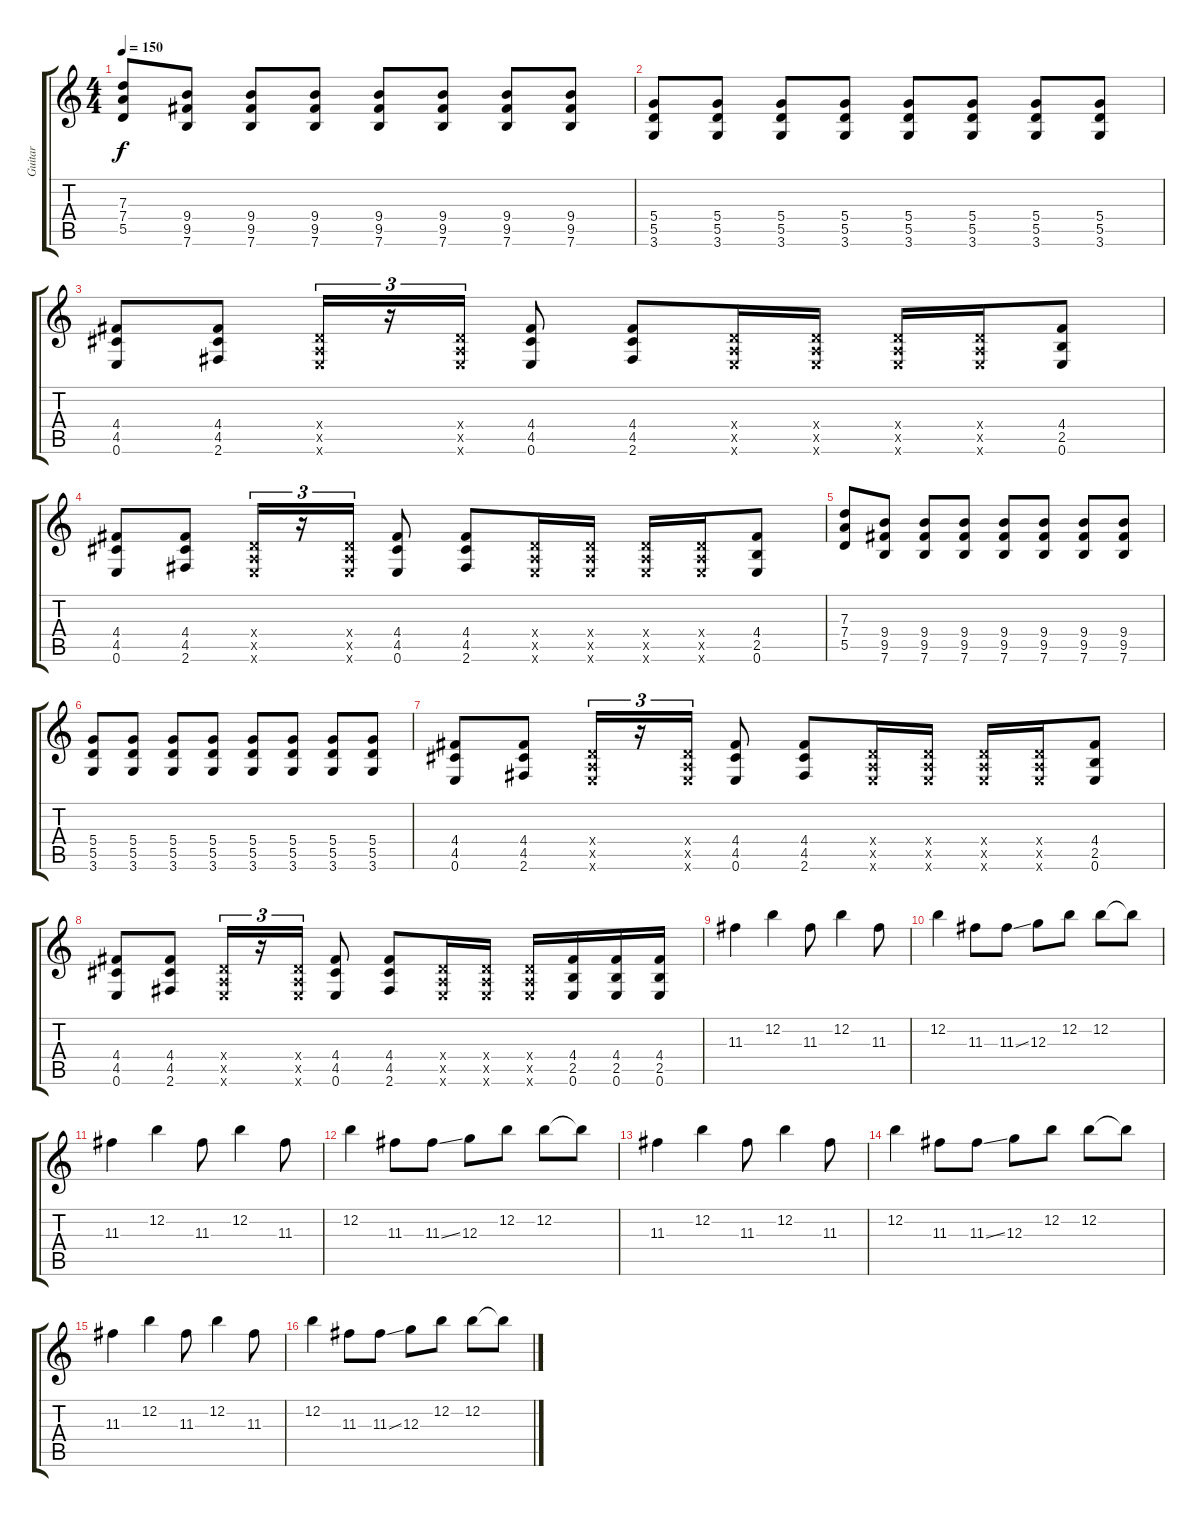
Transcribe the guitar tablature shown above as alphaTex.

\track ("Guitar" "Guitar") {instrument overdrivenguitar}
\staff {score tabs}
\tuning (E4 B3 G3 D3 A2 E2) {hide}
\ts (4 4)
\tempo 150
\clef g2
\ks c
(7.3 7.4 5.5).8{dy f} (9.4 9.5 7.6).8 (9.4 9.5 7.6).8 (9.4 9.5 7.6).8 (9.4 9.5 7.6).8 (9.4 9.5 7.6).8 (9.4 9.5 7.6).8 (9.4 9.5 7.6).8 |
(5.4 5.5 3.6).8 (5.4 5.5 3.6).8 (5.4 5.5 3.6).8 (5.4 5.5 3.6).8 (5.4 5.5 3.6).8 (5.4 5.5 3.6).8 (5.4 5.5 3.6).8 (5.4 5.5 3.6).8 |
(4.4 4.5 0.6).8 (4.4 4.5 2.6).8 (0.4{x} 0.5{x} 0.6{x}).16{tu (3 2)} r.16{tu (3 2)} (0.4{x} 0.5{x} 0.6{x}).16{tu (3 2)} (4.4 4.5 0.6).8 (4.4 4.5 2.6).8 (0.4{x} 0.5{x} 0.6{x}).16 (0.4{x} 0.5{x} 0.6{x}).16 (0.4{x} 0.5{x} 0.6{x}).16 (0.4{x} 0.5{x} 0.6{x}).16 (4.4 2.5 0.6).8 |
(4.4 4.5 0.6).8 (4.4 4.5 2.6).8 (0.4{x} 0.5{x} 0.6{x}).16{tu (3 2)} r.16{tu (3 2)} (0.4{x} 0.5{x} 0.6{x}).16{tu (3 2)} (4.4 4.5 0.6).8 (4.4 4.5 2.6).8 (0.4{x} 0.5{x} 0.6{x}).16 (0.4{x} 0.5{x} 0.6{x}).16 (0.4{x} 0.5{x} 0.6{x}).16 (0.4{x} 0.5{x} 0.6{x}).16 (4.4 2.5 0.6).8 |
(7.3 7.4 5.5).8 (9.4 9.5 7.6).8 (9.4 9.5 7.6).8 (9.4 9.5 7.6).8 (9.4 9.5 7.6).8 (9.4 9.5 7.6).8 (9.4 9.5 7.6).8 (9.4 9.5 7.6).8 |
(5.4 5.5 3.6).8 (5.4 5.5 3.6).8 (5.4 5.5 3.6).8 (5.4 5.5 3.6).8 (5.4 5.5 3.6).8 (5.4 5.5 3.6).8 (5.4 5.5 3.6).8 (5.4 5.5 3.6).8 |
(4.4 4.5 0.6).8 (4.4 4.5 2.6).8 (0.4{x} 0.5{x} 0.6{x}).16{tu (3 2)} r.16{tu (3 2)} (0.4{x} 0.5{x} 0.6{x}).16{tu (3 2)} (4.4 4.5 0.6).8 (4.4 4.5 2.6).8 (0.4{x} 0.5{x} 0.6{x}).16 (0.4{x} 0.5{x} 0.6{x}).16 (0.4{x} 0.5{x} 0.6{x}).16 (0.4{x} 0.5{x} 0.6{x}).16 (4.4 2.5 0.6).8 |
(4.4 4.5 0.6).8 (4.4 4.5 2.6).8 (0.4{x} 0.5{x} 0.6{x}).16{tu (3 2)} r.16{tu (3 2)} (0.4{x} 0.5{x} 0.6{x}).16{tu (3 2)} (4.4 4.5 0.6).8 (4.4 4.5 2.6).8 (0.4{x} 0.5{x} 0.6{x}).16 (0.4{x} 0.5{x} 0.6{x}).16 (0.4{x} 0.5{x} 0.6{x}).16 (4.4 2.5 0.6).16 (4.4 2.5 0.6).16 (4.4 2.5 0.6).16 |
11.3.4{instrument electricguitarclean} 12.2.4 11.3.8 12.2.4 11.3.8{instrument electricguitarclean} |
12.2.4 11.3.8 11.3{ss}.8 12.3.8 12.2.8 12.2.8 12.2{t}.8 |
11.3.4{instrument electricguitarclean} 12.2.4 11.3.8 12.2.4 11.3.8{instrument electricguitarclean} |
12.2.4 11.3.8 11.3{ss}.8 12.3.8 12.2.8 12.2.8 12.2{t}.8 |
11.3.4{instrument electricguitarclean} 12.2.4 11.3.8 12.2.4 11.3.8{instrument electricguitarclean} |
12.2.4 11.3.8 11.3{ss}.8 12.3.8 12.2.8 12.2.8 12.2{t}.8 |
11.3.4{instrument electricguitarclean} 12.2.4 11.3.8 12.2.4 11.3.8{instrument electricguitarclean} |
12.2.4 11.3.8 11.3{ss}.8 12.3.8 12.2.8 12.2.8 12.2{t}.8
